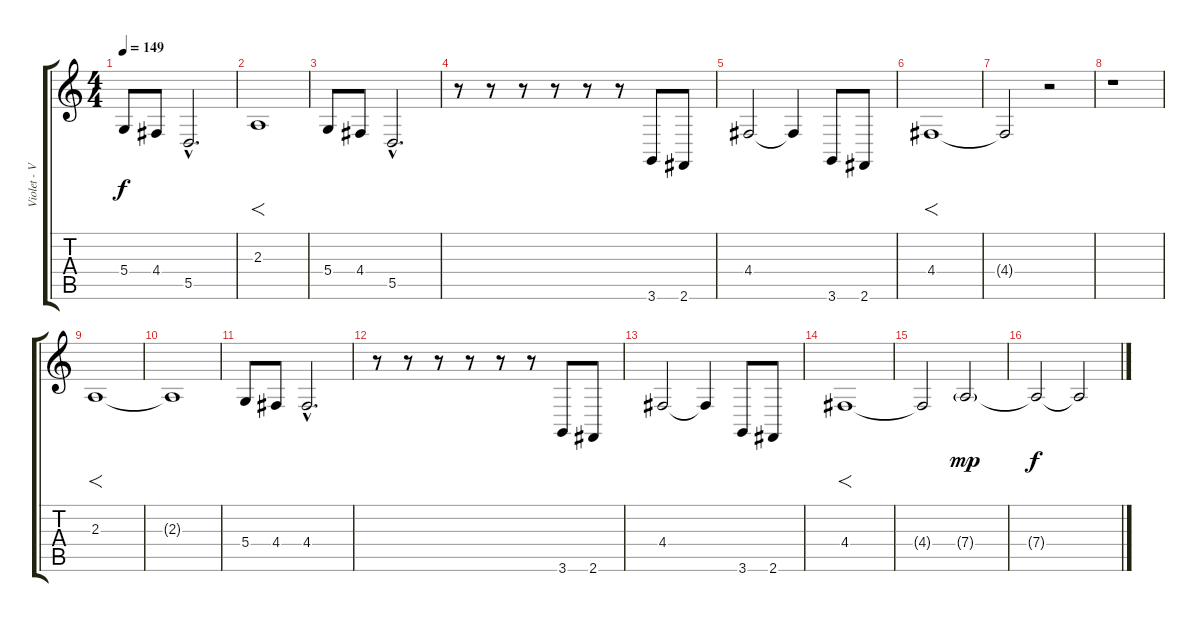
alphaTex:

\track ("Violet - Violin" "Violet - V") {instrument violin}
\staff {score tabs}
\tuning (E4 B3 G3 D3 A2 E2) {hide}
\ts (4 4)
\tempo 149
\clef g2
\ks c
5.4.8{dy f} 4.4.8 5.5{hac}.2{d} |
2.3.1{f} |
5.4.8 4.4.8 5.5{hac}.2{d} |
r.8 r.8 r.8 r.8 r.8 r.8 3.6.8 2.6.8 |
4.4.2 4.4{t}.4 3.6.8 2.6.8 |
4.4.1{f} |
4.4{t}.2 r.2 |
r.1 |
2.3.1{f} |
2.3{t}.1 |
5.4.8 4.4.8 4.4{hac}.2{d} |
r.8 r.8 r.8 r.8 r.8 r.8 3.6.8 2.6.8 |
4.4.2 4.4{t}.4 3.6.8 2.6.8 |
4.4.1{f} |
4.4{t}.2 7.4{g}.2{dy mp} |
7.4{t}.2{dy f} 7.4{t}.2
